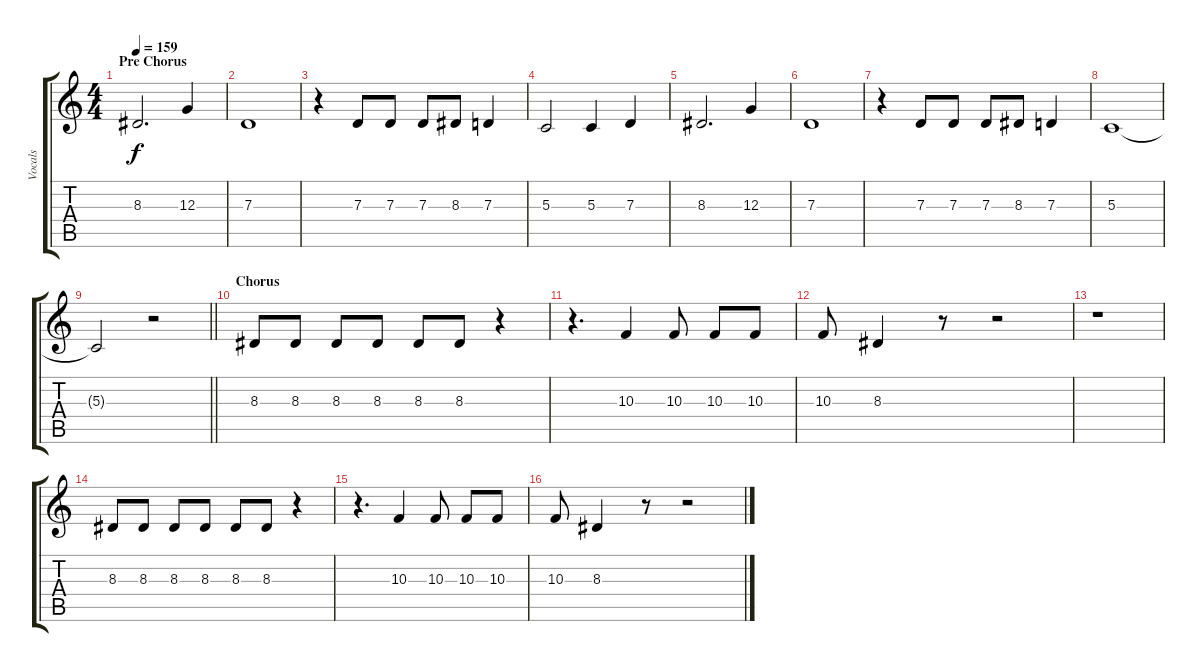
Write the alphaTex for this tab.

\track ("Vocals" "Vocals") {instrument cello}
\staff {score tabs}
\tuning (E4 B3 G3 D3 A2 E2) {hide}
\ts (4 4)
\section ("" "Pre Chorus")
\tempo 159
\clef g2
\ks c
8.3.2{d dy f} 12.3.4 |
7.3.1 |
r.4 7.3.8 7.3.8 7.3.8 8.3.8 7.3.4 |
5.3.2 5.3.4 7.3.4 |
8.3.2{d} 12.3.4 |
7.3.1 |
r.4 7.3.8 7.3.8 7.3.8 8.3.8 7.3.4 |
5.3.1 |
\barLineRight lightlight
5.3{t}.2 r.2 |
\section ("" "Chorus")
8.3.8 8.3.8 8.3.8 8.3.8 8.3.8 8.3.8 r.4 |
r.4{d} 10.3.4 10.3.8 10.3.8 10.3.8 |
10.3.8 8.3.4 r.8 r.2 |
r.1 |
8.3.8 8.3.8 8.3.8 8.3.8 8.3.8 8.3.8 r.4 |
r.4{d} 10.3.4 10.3.8 10.3.8 10.3.8 |
10.3.8 8.3.4 r.8 r.2
